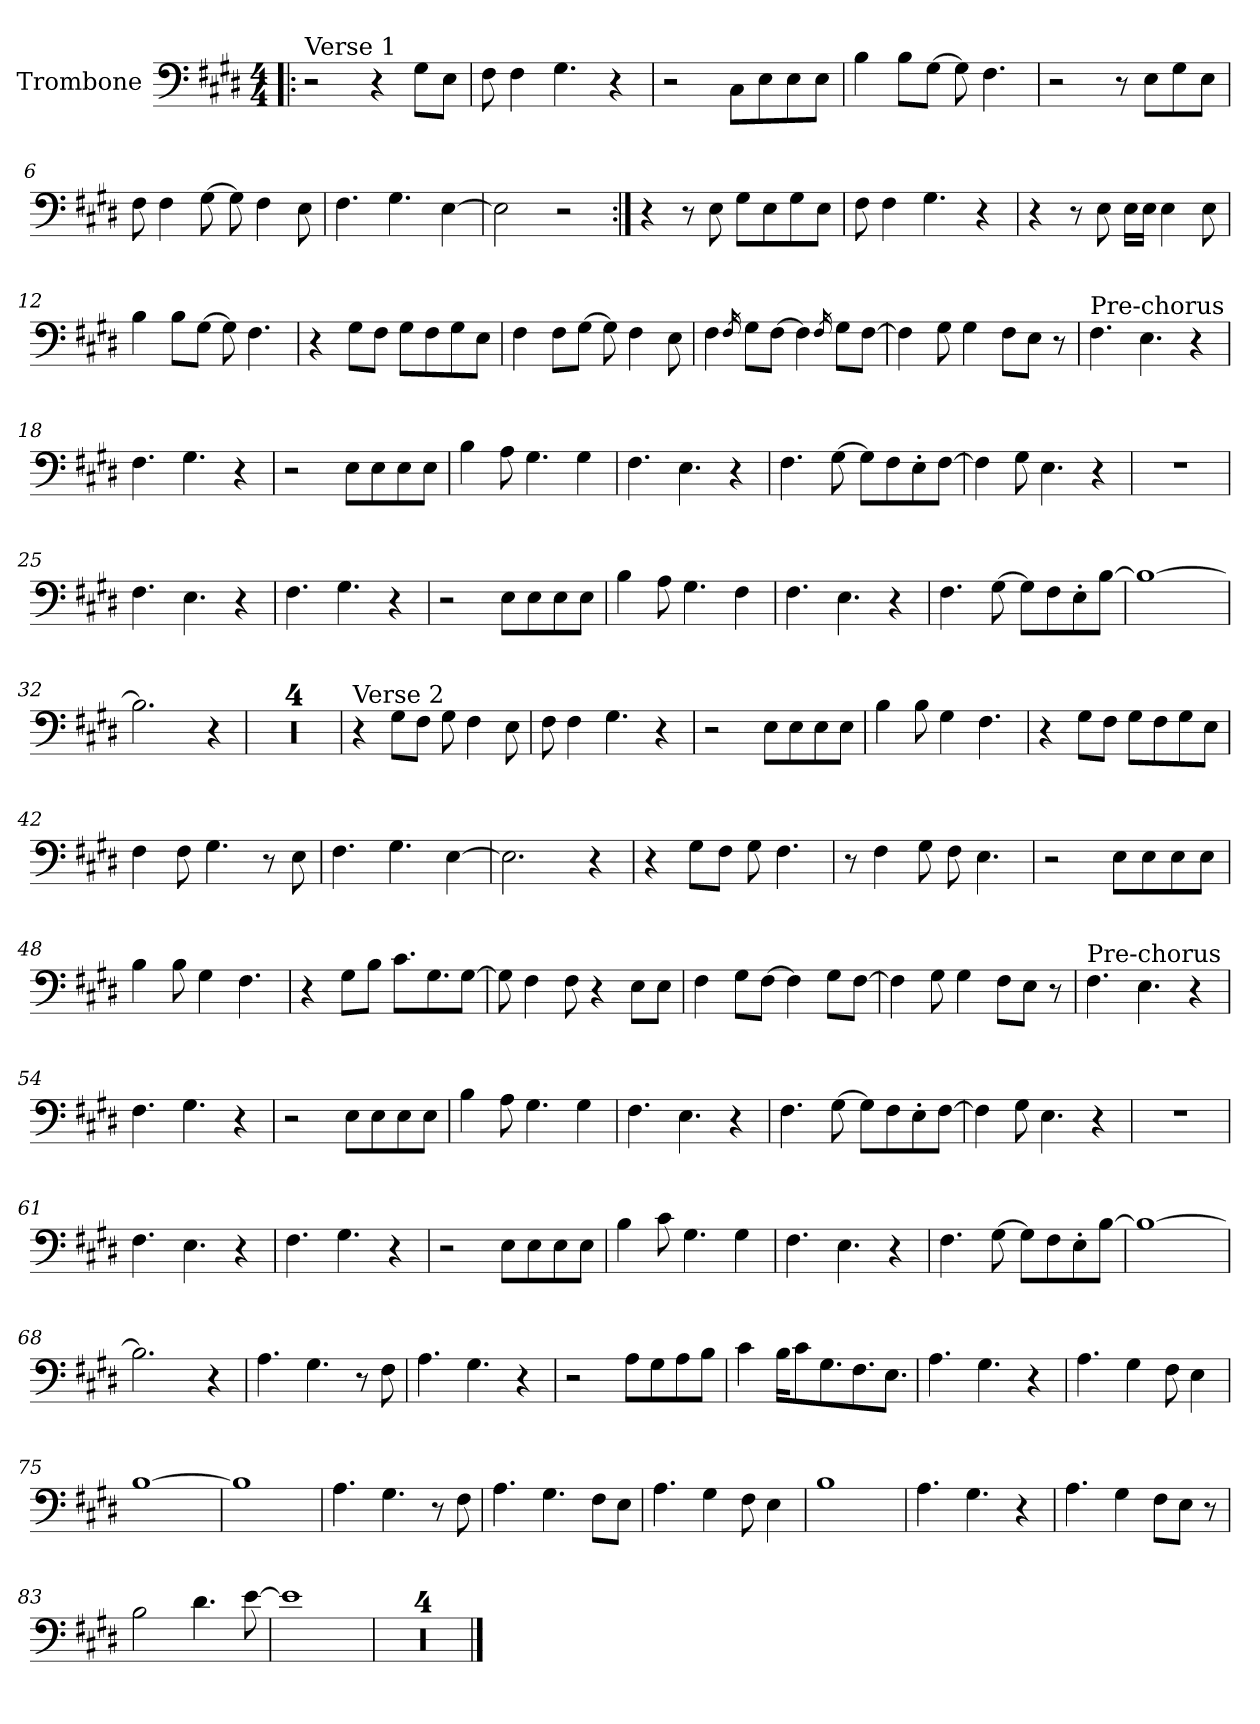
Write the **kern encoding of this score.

**kern
*part1
*staff1
*I"Trombone
*I'Tbn.
*clefF4
*k[f#c#g#d#]
*M4/4
*MM118
=1!|:
!LO:TX:a:t=Verse 1
2r
4r
8G#\L
8E\J
=2
8F#\
4F#\
4.G#\
4r
=3
2r
8C#\L
8E\
8E\
8E\J
=4
4B\
8B\L
[8G#\J
8G#\]
4.F#\
=5
2r
8r
8E\L
8G#\
8E\J
=6
8F#\
4F#\
[8G#\
8G#\]
4F#\
8E\
=7
4.F#\
4.G#\
[4E\
!!LO:LB:g=z
=8
2E\]
2r
=9:|!
4r
8r
8E\
8G#\L
8E\
8G#\
8E\J
=10
8F#\
4F#\
4.G#\
4r
=11
4r
8r
8E\
16E\LL
16E\JJ
4E\
8E\
=12
4B\
8B\L
[8G#\J
8G#\]
4.F#\
=13
4r
8G#\L
8F#\J
8G#\L
8F#\
8G#\
8E\J
=14
4F#\
8F#\L
[8G#\J
8G#\]
4F#\
8E\
!!LO:LB:g=z
=15
4F#\
16qF#/
8G#\L
[8F#\J
4F#\]
16qF#/
8G#\L
[8F#\J
=16
4F#\]
8G#\
4G#\
8F#\L
8E\J
8r
=17
!LO:TX:a:t=Pre-chorus
4.F#\
4.E\
4r
=18
4.F#\
4.G#\
4r
=19
2r
8E\L
8E\
8E\
8E\J
=20
4B\
8A\
4.G#\
4G#\
=21
4.F#\
4.E\
4r
!!LO:LB:g=z
=22
4.F#\
[8G#\
8G#\L]
8F#\
8E'\
[8F#\J
=23
4F#\]
8G#\
4.E\
4r
=24
1r
=25
4.F#\
4.E\
4r
=26
4.F#\
4.G#\
4r
=27
2r
8E\L
8E\
8E\
8E\J
=28
4B\
8A\
4.G#\
4F#\
=29
4.F#\
4.E\
4r
!!LO:LB:g=z
=30
4.F#\
[8G#\
8G#\L]
8F#\
8E'\
[8B\J
=31
1B_
=32
2.B\]
4r
=33
1r
=34
1r
=35
1r
=36
1r
=37
!LO:TX:a:t=Verse 2
4r
8G#\L
8F#\J
8G#\
4F#\
8E\
=38
8F#\
4F#\
4.G#\
4r
=39
2r
8E\L
8E\
8E\
8E\J
!!LO:LB:g=z
=40
4B\
8B\
4G#\
4.F#\
=41
4r
8G#\L
8F#\J
8G#\L
8F#\
8G#\
8E\J
=42
4F#\
8F#\
4.G#\
8r
8E\
=43
4.F#\
4.G#\
[4E\
=44
2.E\]
4r
=45
4r
8G#\L
8F#\J
8G#\
4.F#\
=46
8r
4F#\
8G#\
8F#\
4.E\
!!LO:LB:g=z
=47
2r
8E\L
8E\
8E\
8E\J
=48
4B\
8B\
4G#\
4.F#\
=49
4r
8G#\L
8B\J
8.c#\L
8.G#\
[8G#\J
=50
8G#\]
4F#\
8F#\
4r
8E\L
8E\J
=51
4F#\
8G#\L
[8F#\J
4F#\]
8G#\L
[8F#\J
=52
4F#\]
8G#\
4G#\
8F#\L
8E\J
8r
=53
!LO:TX:a:t=Pre-chorus
4.F#\
4.E\
4r
!!LO:LB:g=z
=54
4.F#\
4.G#\
4r
=55
2r
8E\L
8E\
8E\
8E\J
=56
4B\
8A\
4.G#\
4G#\
=57
4.F#\
4.E\
4r
=58
4.F#\
[8G#\
8G#\L]
8F#\
8E'\
[8F#\J
=59
4F#\]
8G#\
4.E\
4r
=60
1r
=61
4.F#\
4.E\
4r
!!LO:LB:g=z
=62
4.F#\
4.G#\
4r
=63
2r
8E\L
8E\
8E\
8E\J
=64
4B\
8c#\
4.G#\
4G#\
=65
4.F#\
4.E\
4r
=66
4.F#\
[8G#\
8G#\L]
8F#\
8E'\
[8B\J
=67
1B_
=68
2.B\]
4r
=69
4.A\
4.G#\
8r
8F#\
!!LO:LB:g=z
=70
4.A\
4.G#\
4r
=71
2r
8A\L
8G#\
8A\
8B\J
=72
4c#\
16B\KL
8c#\
8.G#\
8.F#\
8.E\J
=73
4.A\
4.G#\
4r
=74
4.A\
4G#\
8F#\
4E\
=75
[1B
=76
1B]
=77
4.A\
4.G#\
8r
8F#\
!!LO:PB:g=z
=78
4.A\
4.G#\
8F#\L
8E\J
=79
4.A\
4G#\
8F#\
4E\
=80
1B
=81
4.A\
4.G#\
4r
=82
4.A\
4G#\
8F#\L
8E\J
8r
=83
2B\
4.d#\
[8e\
=84
1e]
=85
1r
=86
1r
=87
1r
=88
1r
==
*-
